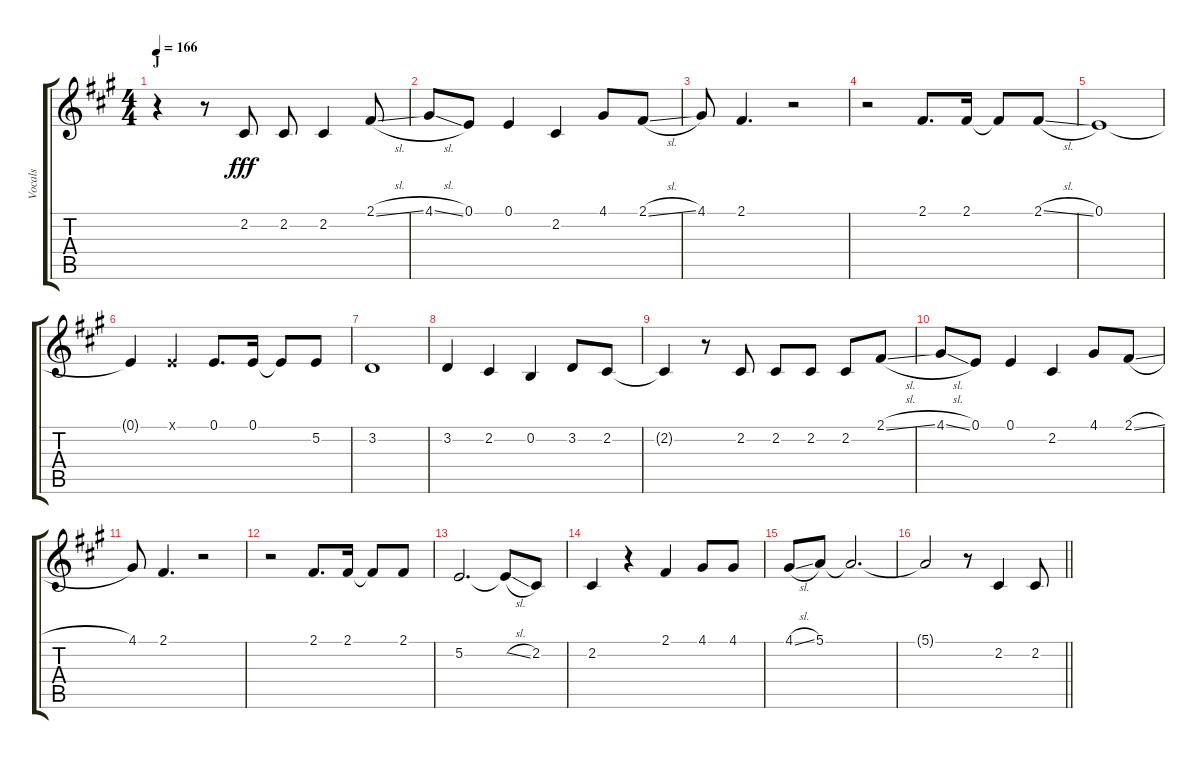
\track ("Vocals" "Vocals") {instrument voiceoohs}
\staff {score tabs}
\tuning (E4 B3 G3 D3 A2 E2) {hide}
\ts (4 4)
\section ("" "J")
\tempo 166
\clef g2
\ks a
r.4{dy fff} r.8 2.2.8 2.2.8 2.2.4 2.1{sl}.8 |
4.1{sl}.8 0.1.8 0.1.4 2.2.4 4.1.8 2.1{sl}.8 |
4.1.8 2.1.4{d} r.2 |
r.2 2.1.8{d} 2.1.16 2.1{t}.8 2.1{sl}.8 |
0.1.1 |
0.1{t}.4 0.1{x}.4 0.1.8{d} 0.1.16 0.1{t}.8 5.2.8 |
3.2.1 |
3.2.4 2.2.4 0.2.4 3.2.8 2.2.8 |
2.2{t}.4 r.8 2.2.8 2.2.8 2.2.8 2.2.8 2.1{sl}.8 |
4.1{sl}.8 0.1.8 0.1.4 2.2.4 4.1.8 2.1{sl}.8 |
4.1.8 2.1.4{d} r.2 |
r.2 2.1.8{d} 2.1.16 2.1{t}.8 2.1.8 |
5.2.2{d} 5.2{sl t}.8 2.2.8 |
2.2.4 r.4 2.1.4 4.1.8 4.1.8 |
4.1{sl}.8 5.1.8 5.1{t}.2{d} |
\barLineRight lightlight
5.1{t}.2 r.8 2.2.4 2.2.8
